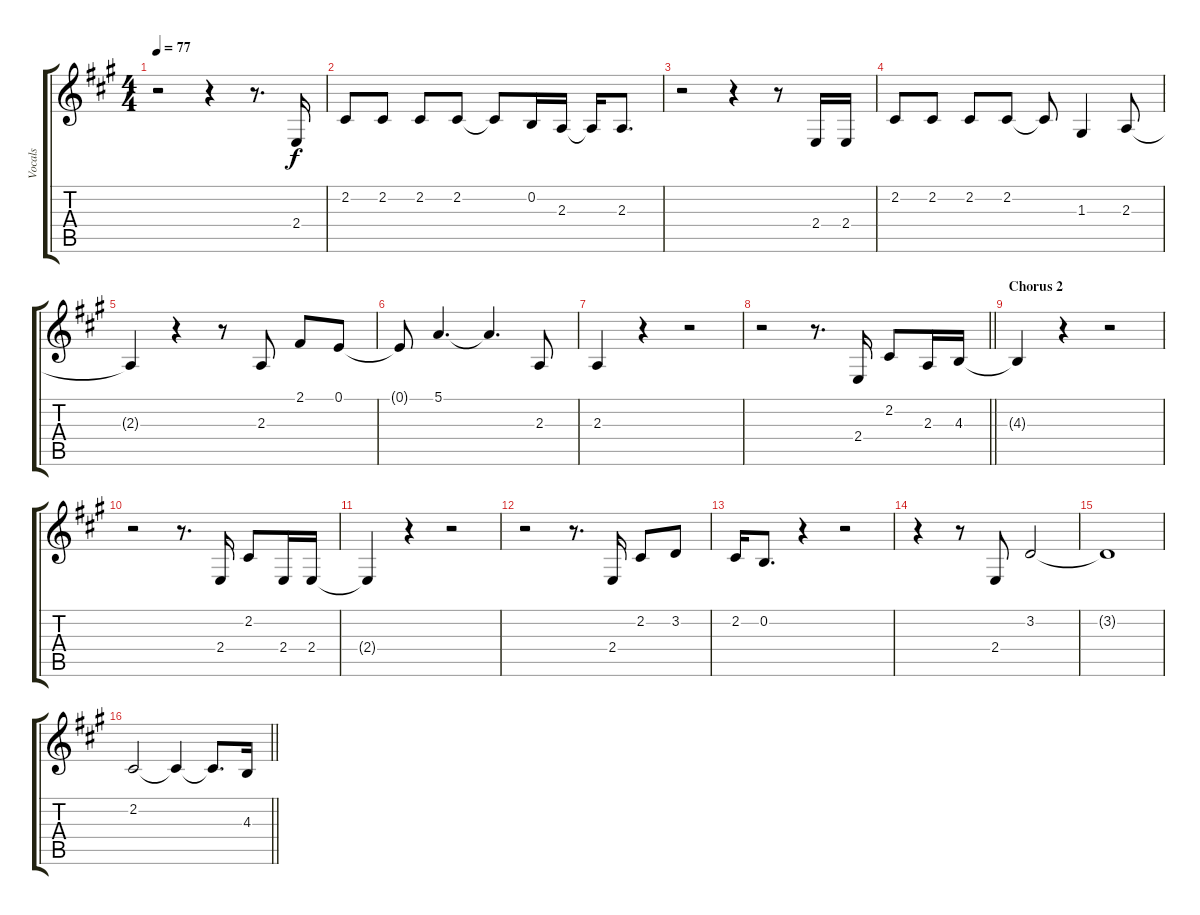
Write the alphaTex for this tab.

\track ("Vocals" "Vocals") {instrument lead1square}
\staff {score tabs}
\tuning (E4 B3 G3 D3 A2 E2) {hide}
\ts (4 4)
\tempo 77
\clef g2
\ks a
r.2{dy f} r.4 r.8{d} 2.4.16 |
2.2.8 2.2.8 2.2.8 2.2.8 2.2{t}.8 0.2.16 2.3.16 2.3{t}.16 2.3.8{d} |
r.2 r.4 r.8 2.4.16 2.4.16 |
2.2.8 2.2.8 2.2.8 2.2.8 2.2{t}.8 1.3.4 2.3.8 |
2.3{t}.4 r.4 r.8 2.3.8 2.1.8 0.1.8 |
0.1{t}.8 5.1.4{d} 5.1{t}.4{d} 2.3.8 |
2.3.4 r.4 r.2 |
\barLineRight lightlight
r.2 r.8{d} 2.4.16 2.2.8 2.3.16 4.3.16 |
\section ("" "Chorus 2")
4.3{t}.4 r.4 r.2 |
r.2 r.8{d} 2.4.16 2.2.8 2.4.16 2.4.16 |
2.4{t}.4 r.4 r.2 |
r.2 r.8{d} 2.4.16 2.2.8 3.2.8 |
2.2.16 0.2.8{d} r.4 r.2 |
r.4 r.8 2.4.8 3.2.2 |
3.2{t}.1 |
\barLineRight lightlight
2.2.2 2.2{t}.4 2.2{t}.8{d} 4.3.16
